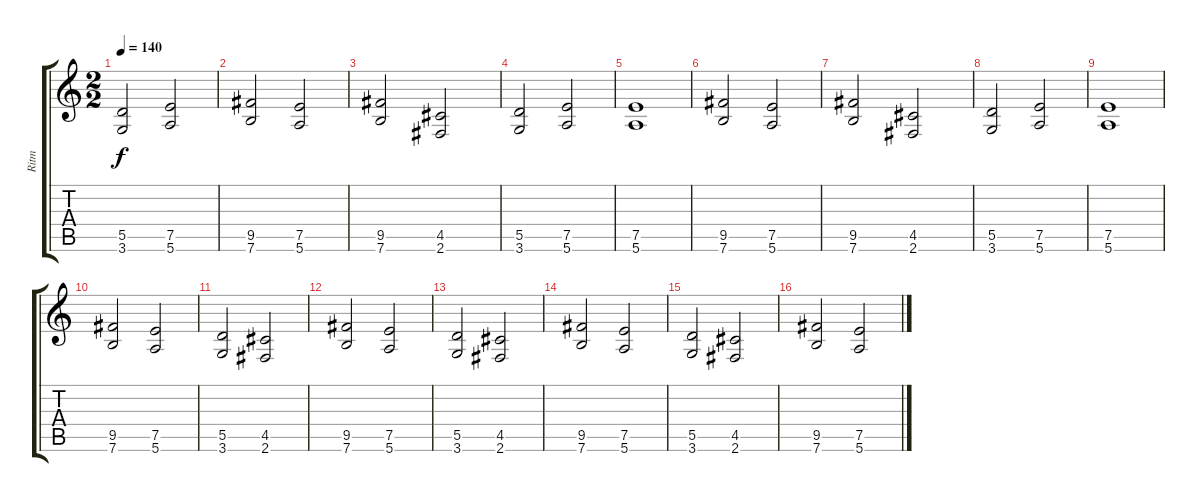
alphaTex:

\track ("Ritm" "Ritm") {instrument distortionguitar}
\staff {score tabs}
\tuning (E4 B3 G3 D3 A2 E2) {hide}
\ts (2 2)
\tempo 140
\clef g2
\ks c
(5.5 3.6).2{dy f} (7.5 5.6).2 |
(9.5 7.6).2 (7.5 5.6).2 |
(9.5 7.6).2 (4.5 2.6).2 |
(5.5 3.6).2 (7.5 5.6).2 |
(7.5 5.6).1 |
(9.5 7.6).2 (7.5 5.6).2 |
(9.5 7.6).2 (4.5 2.6).2 |
(5.5 3.6).2 (7.5 5.6).2 |
(7.5 5.6).1 |
(9.5 7.6).2 (7.5 5.6).2 |
(5.5 3.6).2 (4.5 2.6).2 |
(9.5 7.6).2 (7.5 5.6).2 |
(5.5 3.6).2 (4.5 2.6).2 |
(9.5 7.6).2 (7.5 5.6).2 |
(5.5 3.6).2 (4.5 2.6).2 |
(9.5 7.6).2 (7.5 5.6).2
